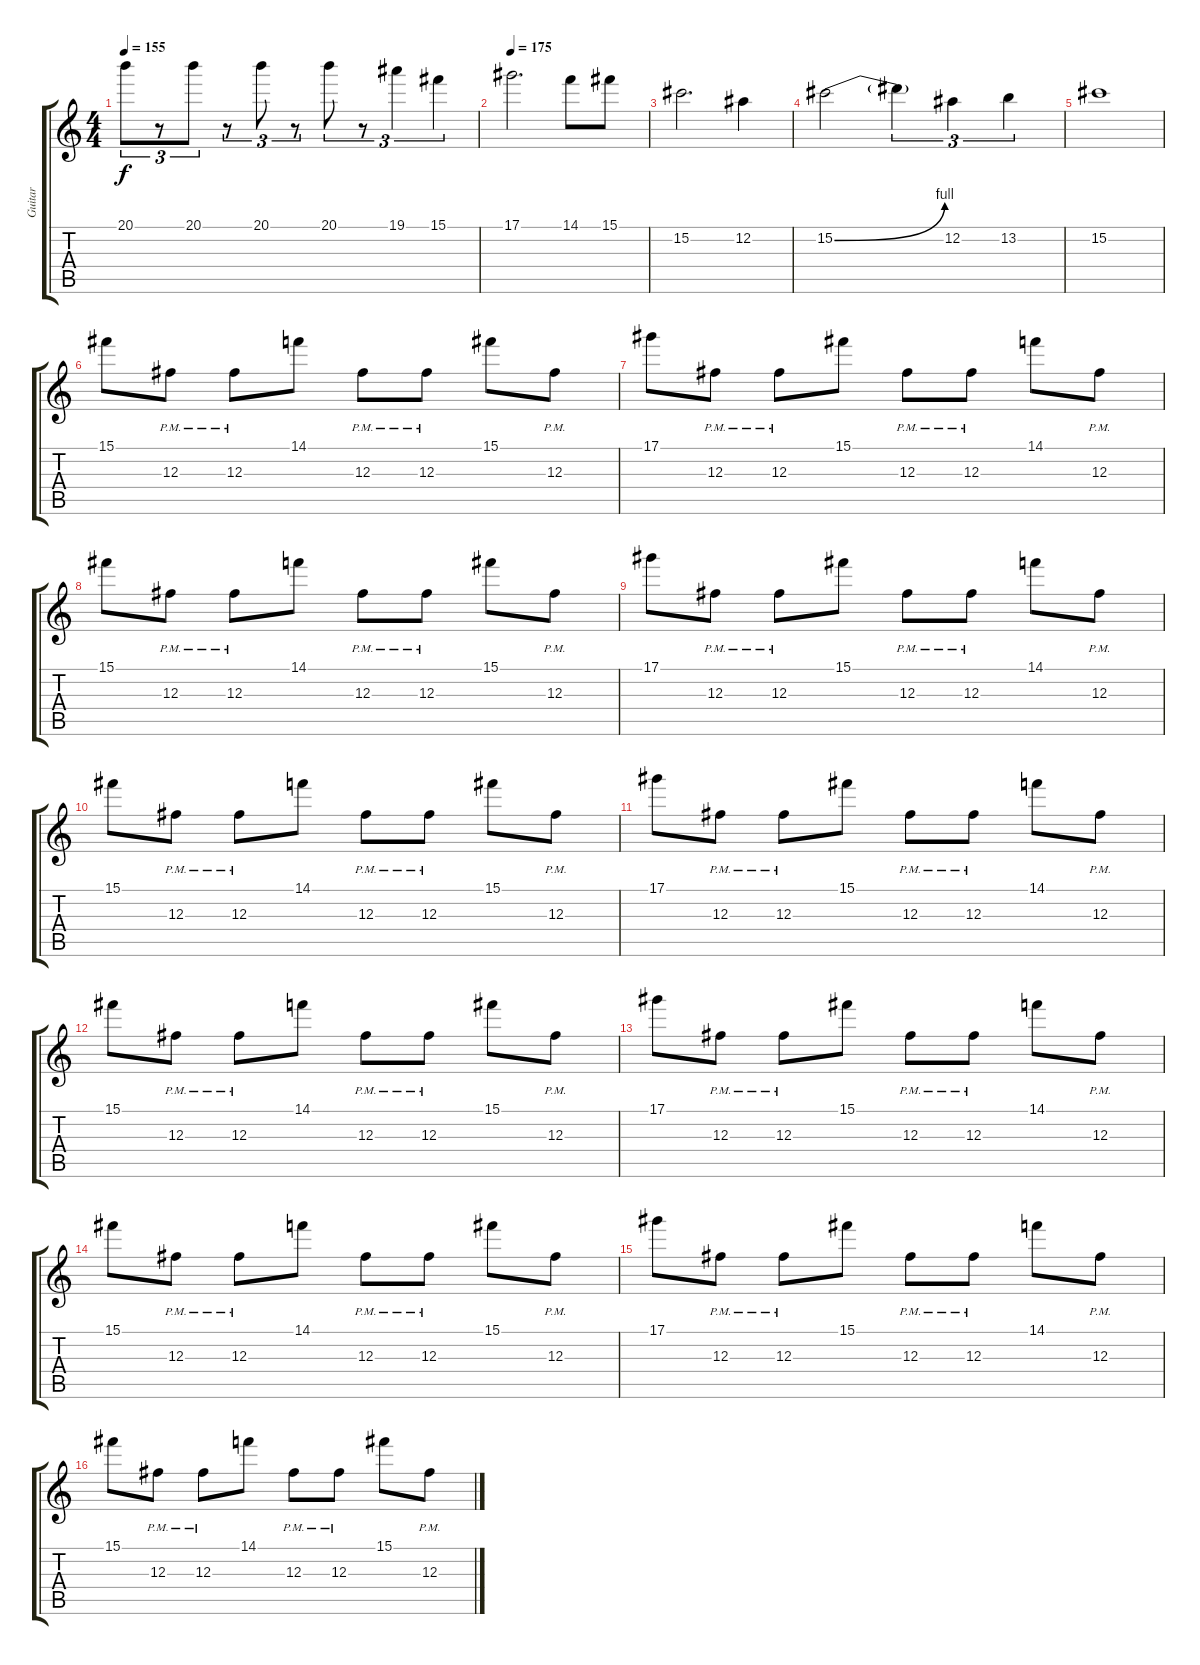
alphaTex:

\track ("Guitar" "Guitar") {instrument distortionguitar}
\staff {score tabs}
\tuning (Eb4 Bb3 Gb3 Db3 Ab2 Eb2) {hide}
\ts (4 4)
\tempo 155
\clef g2
\ks c
20.1.8{tu (3 2) dy f} r.8{tu (3 2)} 20.1.8{tu (3 2)} r.8{tu (3 2)} 20.1.8{tu (3 2)} r.8{tu (3 2)} 20.1.8{tu (3 2)} r.8{tu (3 2)} 19.1.4{tu (3 2)} 15.1.4{tu (3 2)} |
\tempo 175
17.1.2{d} 14.1.8 15.1.8 |
15.2.2{d} 12.2.4 |
15.2{be (bend 0 0 60 4)}.2 15.2{t}.4{tu (3 2)} 12.2.4{tu (3 2)} 13.2.4{tu (3 2)} |
15.2.1 |
15.1.8 12.3{pm}.8 12.3{pm}.8 14.1.8 12.3{pm}.8 12.3{pm}.8 15.1.8 12.3{pm}.8 |
17.1.8 12.3{pm}.8 12.3{pm}.8 15.1.8 12.3{pm}.8 12.3{pm}.8 14.1.8 12.3{pm}.8 |
15.1.8 12.3{pm}.8 12.3{pm}.8 14.1.8 12.3{pm}.8 12.3{pm}.8 15.1.8 12.3{pm}.8 |
17.1.8 12.3{pm}.8 12.3{pm}.8 15.1.8 12.3{pm}.8 12.3{pm}.8 14.1.8 12.3{pm}.8 |
15.1.8 12.3{pm}.8 12.3{pm}.8 14.1.8 12.3{pm}.8 12.3{pm}.8 15.1.8 12.3{pm}.8 |
17.1.8 12.3{pm}.8 12.3{pm}.8 15.1.8 12.3{pm}.8 12.3{pm}.8 14.1.8 12.3{pm}.8 |
15.1.8 12.3{pm}.8 12.3{pm}.8 14.1.8 12.3{pm}.8 12.3{pm}.8 15.1.8 12.3{pm}.8 |
17.1.8 12.3{pm}.8 12.3{pm}.8 15.1.8 12.3{pm}.8 12.3{pm}.8 14.1.8 12.3{pm}.8 |
15.1.8 12.3{pm}.8 12.3{pm}.8 14.1.8 12.3{pm}.8 12.3{pm}.8 15.1.8 12.3{pm}.8 |
17.1.8 12.3{pm}.8 12.3{pm}.8 15.1.8 12.3{pm}.8 12.3{pm}.8 14.1.8 12.3{pm}.8 |
15.1.8 12.3{pm}.8 12.3{pm}.8 14.1.8 12.3{pm}.8 12.3{pm}.8 15.1.8 12.3{pm}.8
